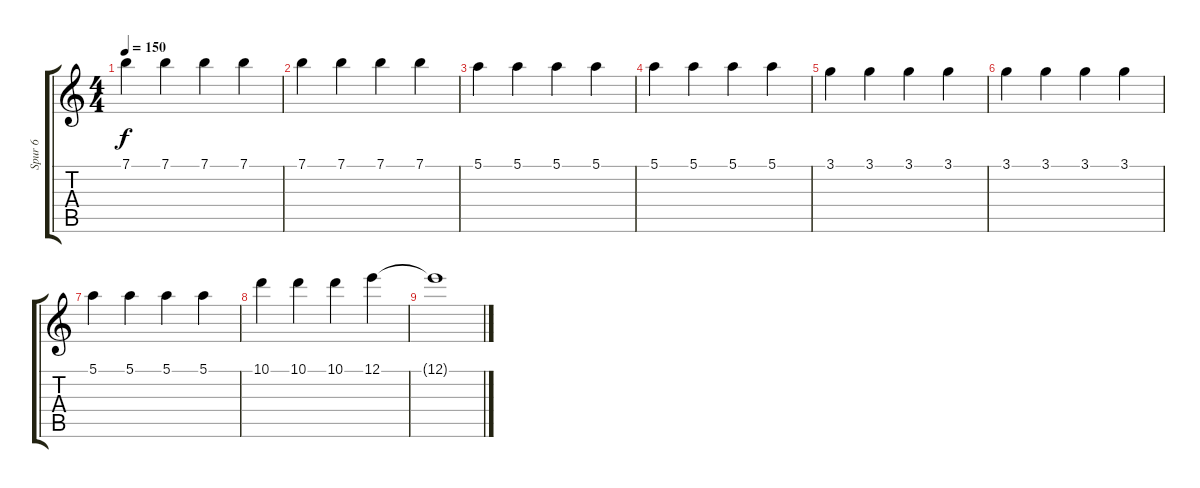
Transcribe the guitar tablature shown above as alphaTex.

\track ("Spur 6" "Spur 6") {instrument acousticguitarnylon}
\staff {score tabs}
\tuning (E4 B3 G3 D3 A2 E2) {hide}
\ts (4 4)
\tempo 150
\clef g2
\ks c
7.1.4{dy f} 7.1.4 7.1.4 7.1.4 |
7.1.4 7.1.4 7.1.4 7.1.4 |
5.1.4 5.1.4 5.1.4 5.1.4 |
5.1.4 5.1.4 5.1.4 5.1.4 |
3.1.4 3.1.4 3.1.4 3.1.4 |
3.1.4 3.1.4 3.1.4 3.1.4 |
5.1.4 5.1.4 5.1.4 5.1.4 |
10.1.4 10.1.4 10.1.4 12.1.4 |
12.1{t}.1
